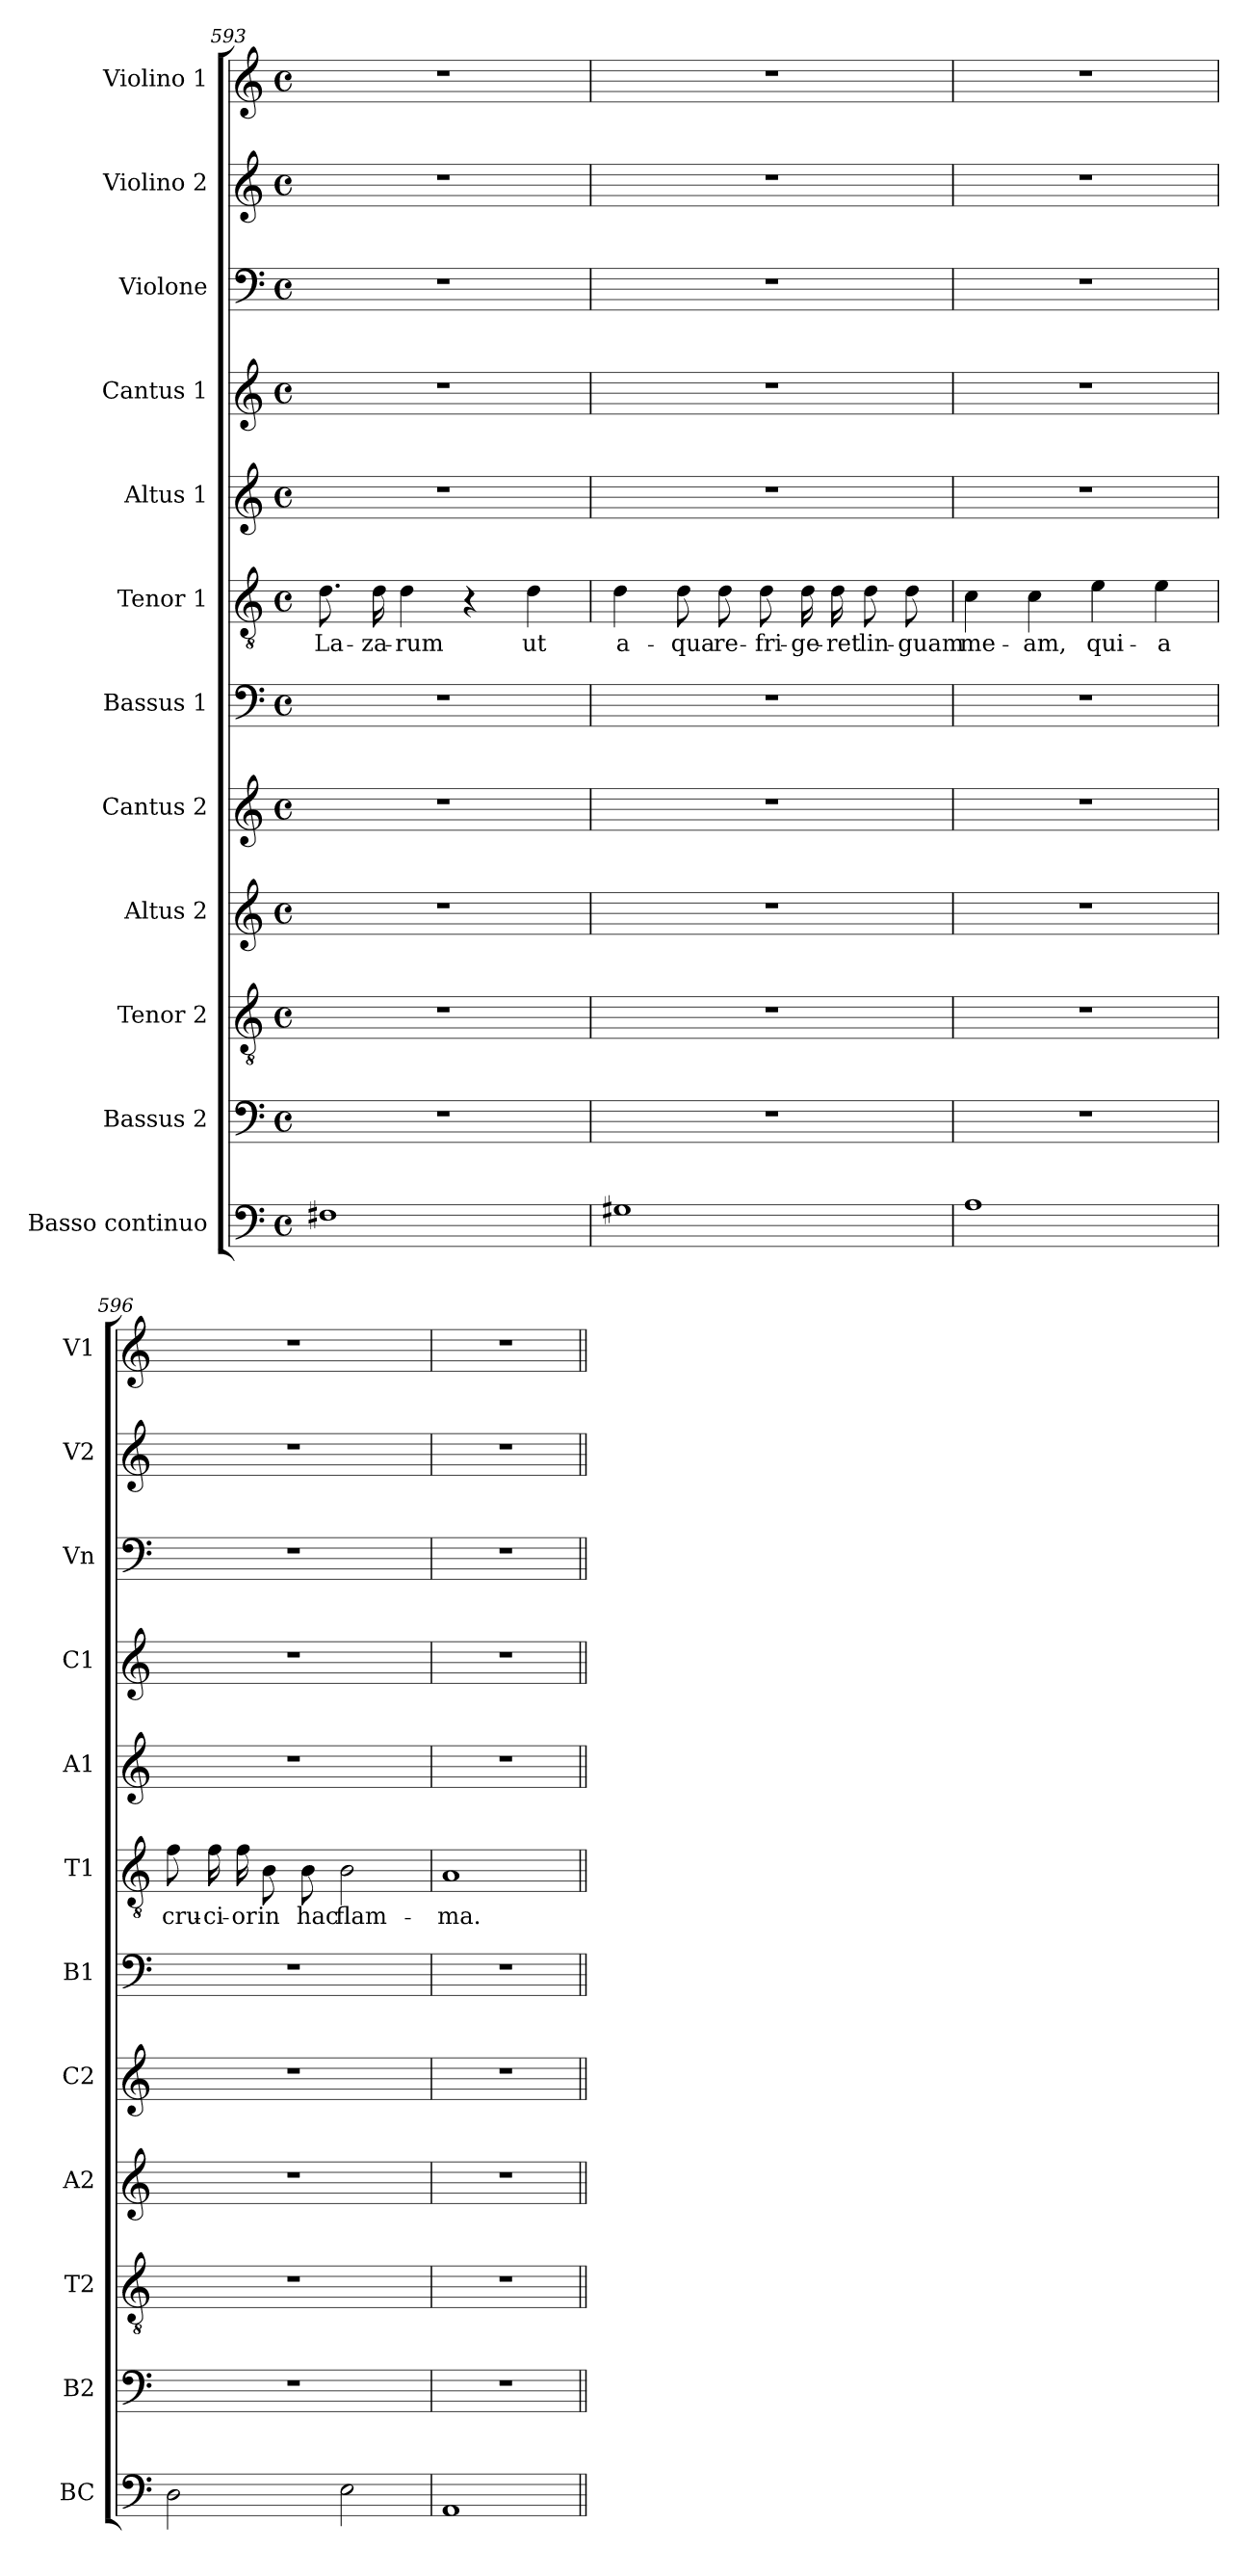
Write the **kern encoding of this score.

**kern	**kern	**kern	**kern	**kern	**kern	**kern	**text	**kern	**kern	**kern	**kern	**kern
*part12	*part11	*part10	*part9	*part8	*part7	*part6	*part6	*part5	*part4	*part3	*part2	*part1
*staff12	*staff11	*staff10	*staff9	*staff8	*staff7	*staff6	*staff6	*staff5	*staff4	*staff3	*staff2	*staff1
*I"Basso continuo	*I"Bassus 2	*I"Tenor 2	*I"Altus 2	*I"Cantus 2	*I"Bassus 1	*I"Tenor 1	*	*I"Altus 1	*I"Cantus 1	*I"Violone	*I"Violino 2	*I"Violino 1
*I'BC	*I'B2	*I'T2	*I'A2	*I'C2	*I'B1	*I'T1	*	*I'A1	*I'C1	*I'Vn	*I'V2	*I'V1
*clefF4	*clefF4	*clefGv2	*clefG2	*clefG2	*clefF4	*clefGv2	*	*clefG2	*clefG2	*clefF4	*clefG2	*clefG2
*ITrd7c12	*	*	*	*	*	*	*	*	*	*ITrd7c12	*	*
*k[]	*k[]	*k[]	*k[]	*k[]	*k[]	*k[]	*	*k[]	*k[]	*k[]	*k[]	*k[]
*C:	*C:	*C:	*C:	*C:	*C:	*C:	*	*C:	*C:	*C:	*C:	*C:
*M4/4	*M4/4	*M4/4	*M4/4	*M4/4	*M4/4	*M4/4	*	*M4/4	*M4/4	*M4/4	*M4/4	*M4/4
*met(c)	*met(c)	*met(c)	*met(c)	*met(c)	*met(c)	*met(c)	*	*met(c)	*met(c)	*met(c)	*met(c)	*met(c)
=593	=593	=593	=593	=593	=593	=593	=593	=593	=593	=593	=593	=593
!	!	!	!	!	!	!	!LO:LY:b	!	!	!	!	!
1FF#X	1r	1r	1r	1r	1r	8.d\	La-	1r	1r	1r	1r	1r
!	!	!	!	!	!	!	!LO:LY:b	!	!	!	!	!
.	.	.	.	.	.	16d\	-za-	.	.	.	.	.
!	!	!	!	!	!	!	!LO:LY:b	!	!	!	!	!
.	.	.	.	.	.	4d\	-rum	.	.	.	.	.
.	.	.	.	.	.	4r	.	.	.	.	.	.
!	!	!	!	!	!	!	!LO:LY:b	!	!	!	!	!
.	.	.	.	.	.	4d\	ut	.	.	.	.	.
=594	=594	=594	=594	=594	=594	=594	=594	=594	=594	=594	=594	=594
!	!	!	!	!	!	!	!LO:LY:b	!	!	!	!	!
1GG#X	1r	1r	1r	1r	1r	4d\	a-	1r	1r	1r	1r	1r
!	!	!	!	!	!	!	!LO:LY:b	!	!	!	!	!
.	.	.	.	.	.	8d\	-qua	.	.	.	.	.
!	!	!	!	!	!	!	!LO:LY:b	!	!	!	!	!
.	.	.	.	.	.	8d\	re-	.	.	.	.	.
!	!	!	!	!	!	!	!LO:LY:b	!	!	!	!	!
.	.	.	.	.	.	8d\	-fri-	.	.	.	.	.
!	!	!	!	!	!	!	!LO:LY:b	!	!	!	!	!
.	.	.	.	.	.	16d\	-ge-	.	.	.	.	.
!	!	!	!	!	!	!	!LO:LY:b	!	!	!	!	!
.	.	.	.	.	.	16d\	-ret	.	.	.	.	.
!	!	!	!	!	!	!	!LO:LY:b	!	!	!	!	!
.	.	.	.	.	.	8d\	lin-	.	.	.	.	.
!	!	!	!	!	!	!	!LO:LY:b	!	!	!	!	!
.	.	.	.	.	.	8d\	-guam	.	.	.	.	.
=595	=595	=595	=595	=595	=595	=595	=595	=595	=595	=595	=595	=595
!	!	!	!	!	!	!	!LO:LY:b	!	!	!	!	!
1AA	1r	1r	1r	1r	1r	4c\	me-	1r	1r	1r	1r	1r
!	!	!	!	!	!	!	!LO:LY:b	!	!	!	!	!
.	.	.	.	.	.	4c\	-am,	.	.	.	.	.
!	!	!	!	!	!	!	!LO:LY:b	!	!	!	!	!
.	.	.	.	.	.	4e\	qui-	.	.	.	.	.
!	!	!	!	!	!	!	!LO:LY:b	!	!	!	!	!
.	.	.	.	.	.	4e\	-a	.	.	.	.	.
=596	=596	=596	=596	=596	=596	=596	=596	=596	=596	=596	=596	=596
!	!	!	!	!	!	!	!LO:LY:b	!	!	!	!	!
2DD\	1r	1r	1r	1r	1r	8f\	cru-	1r	1r	1r	1r	1r
!	!	!	!	!	!	!	!LO:LY:b	!	!	!	!	!
.	.	.	.	.	.	16f\	-ci-	.	.	.	.	.
!	!	!	!	!	!	!	!LO:LY:b	!	!	!	!	!
.	.	.	.	.	.	16f\	-or	.	.	.	.	.
!	!	!	!	!	!	!	!LO:LY:b	!	!	!	!	!
.	.	.	.	.	.	8B\	in	.	.	.	.	.
!	!	!	!	!	!	!	!LO:LY:b	!	!	!	!	!
.	.	.	.	.	.	8B\	hac	.	.	.	.	.
!	!	!	!	!	!	!	!LO:LY:b	!	!	!	!	!
2EE\	.	.	.	.	.	2B\	flam-	.	.	.	.	.
=597	=597	=597	=597	=597	=597	=597	=597	=597	=597	=597	=597	=597
!	!	!	!	!	!	!	!LO:LY:b	!	!	!	!	!
1AAA	1r	1r	1r	1r	1r	1A	-ma.	1r	1r	1r	1r	1r
=||	=||	=||	=||	=||	=||	=||	=||	=||	=||	=||	=||	=||
*-	*-	*-	*-	*-	*-	*-	*-	*-	*-	*-	*-	*-
